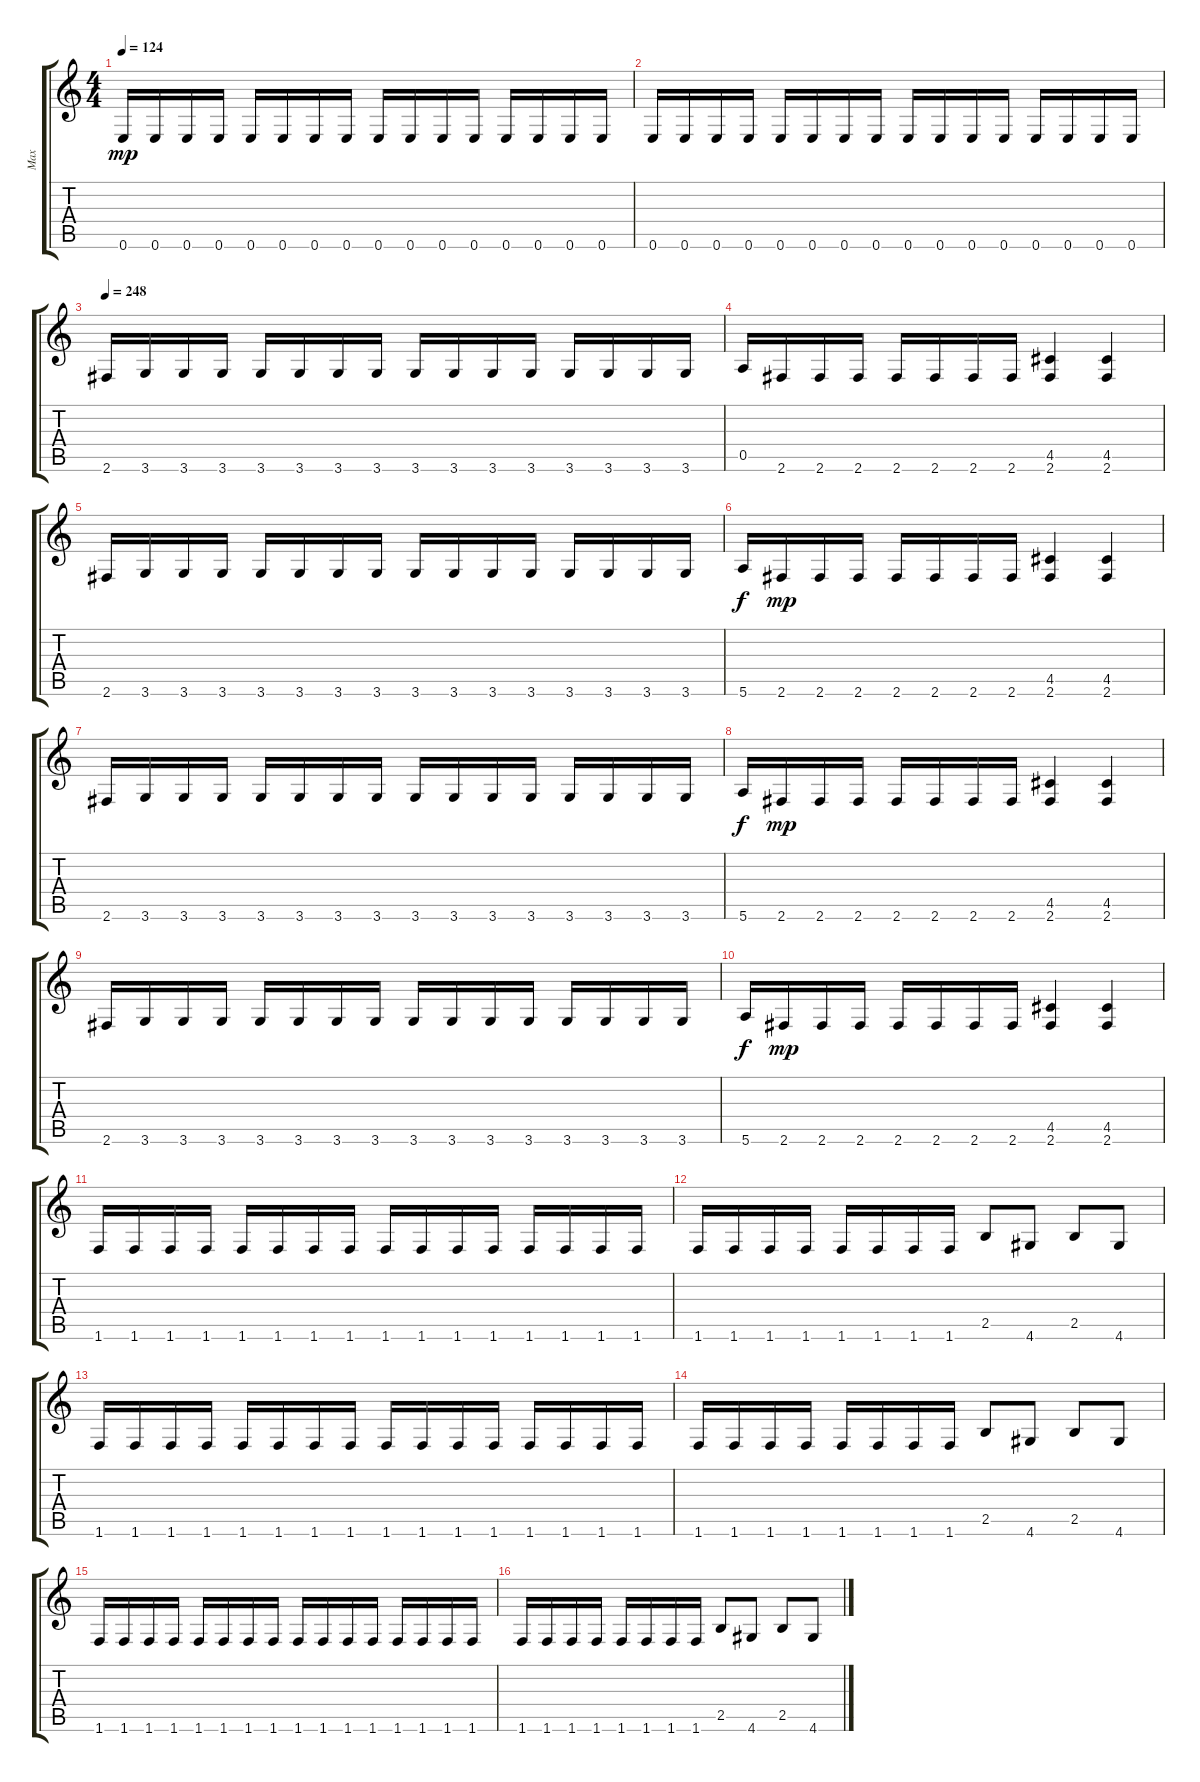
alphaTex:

\track ("Max" "Max") {instrument distortionguitar}
\staff {score tabs}
\tuning (E4 B3 G3 D3 A2 E2) {hide}
\ts (4 4)
\tempo 124
\clef g2
\ks c
0.6.16{dy mp} 0.6.16 0.6.16 0.6.16 0.6.16 0.6.16 0.6.16 0.6.16 0.6.16 0.6.16 0.6.16 0.6.16 0.6.16 0.6.16 0.6.16 0.6.16 |
0.6.16 0.6.16 0.6.16 0.6.16 0.6.16 0.6.16 0.6.16 0.6.16 0.6.16 0.6.16 0.6.16 0.6.16 0.6.16 0.6.16 0.6.16 0.6.16 |
\tempo 248
2.6.16 3.6.16 3.6.16 3.6.16 3.6.16 3.6.16 3.6.16 3.6.16 3.6.16 3.6.16 3.6.16 3.6.16 3.6.16 3.6.16 3.6.16 3.6.16 |
0.5.16 2.6.16 2.6.16 2.6.16 2.6.16 2.6.16 2.6.16 2.6.16 (4.5 2.6).4 (4.5 2.6).4 |
2.6.16 3.6.16 3.6.16 3.6.16 3.6.16 3.6.16 3.6.16 3.6.16 3.6.16 3.6.16 3.6.16 3.6.16 3.6.16 3.6.16 3.6.16 3.6.16 |
5.6.16{dy f} 2.6.16{dy mp} 2.6.16 2.6.16 2.6.16 2.6.16 2.6.16 2.6.16 (4.5 2.6).4 (4.5 2.6).4 |
2.6.16 3.6.16 3.6.16 3.6.16 3.6.16 3.6.16 3.6.16 3.6.16 3.6.16 3.6.16 3.6.16 3.6.16 3.6.16 3.6.16 3.6.16 3.6.16 |
5.6.16{dy f} 2.6.16{dy mp} 2.6.16 2.6.16 2.6.16 2.6.16 2.6.16 2.6.16 (4.5 2.6).4 (4.5 2.6).4 |
2.6.16 3.6.16 3.6.16 3.6.16 3.6.16 3.6.16 3.6.16 3.6.16 3.6.16 3.6.16 3.6.16 3.6.16 3.6.16 3.6.16 3.6.16 3.6.16 |
5.6.16{dy f} 2.6.16{dy mp} 2.6.16 2.6.16 2.6.16 2.6.16 2.6.16 2.6.16 (4.5 2.6).4 (4.5 2.6).4 |
1.6.16 1.6.16 1.6.16 1.6.16 1.6.16 1.6.16 1.6.16 1.6.16 1.6.16 1.6.16 1.6.16 1.6.16 1.6.16 1.6.16 1.6.16 1.6.16 |
1.6.16 1.6.16 1.6.16 1.6.16 1.6.16 1.6.16 1.6.16 1.6.16 2.5.8 4.6.8 2.5.8 4.6.8 |
1.6.16 1.6.16 1.6.16 1.6.16 1.6.16 1.6.16 1.6.16 1.6.16 1.6.16 1.6.16 1.6.16 1.6.16 1.6.16 1.6.16 1.6.16 1.6.16 |
1.6.16 1.6.16 1.6.16 1.6.16 1.6.16 1.6.16 1.6.16 1.6.16 2.5.8 4.6.8 2.5.8 4.6.8 |
1.6.16 1.6.16 1.6.16 1.6.16 1.6.16 1.6.16 1.6.16 1.6.16 1.6.16 1.6.16 1.6.16 1.6.16 1.6.16 1.6.16 1.6.16 1.6.16 |
1.6.16 1.6.16 1.6.16 1.6.16 1.6.16 1.6.16 1.6.16 1.6.16 2.5.8 4.6.8 2.5.8 4.6.8
